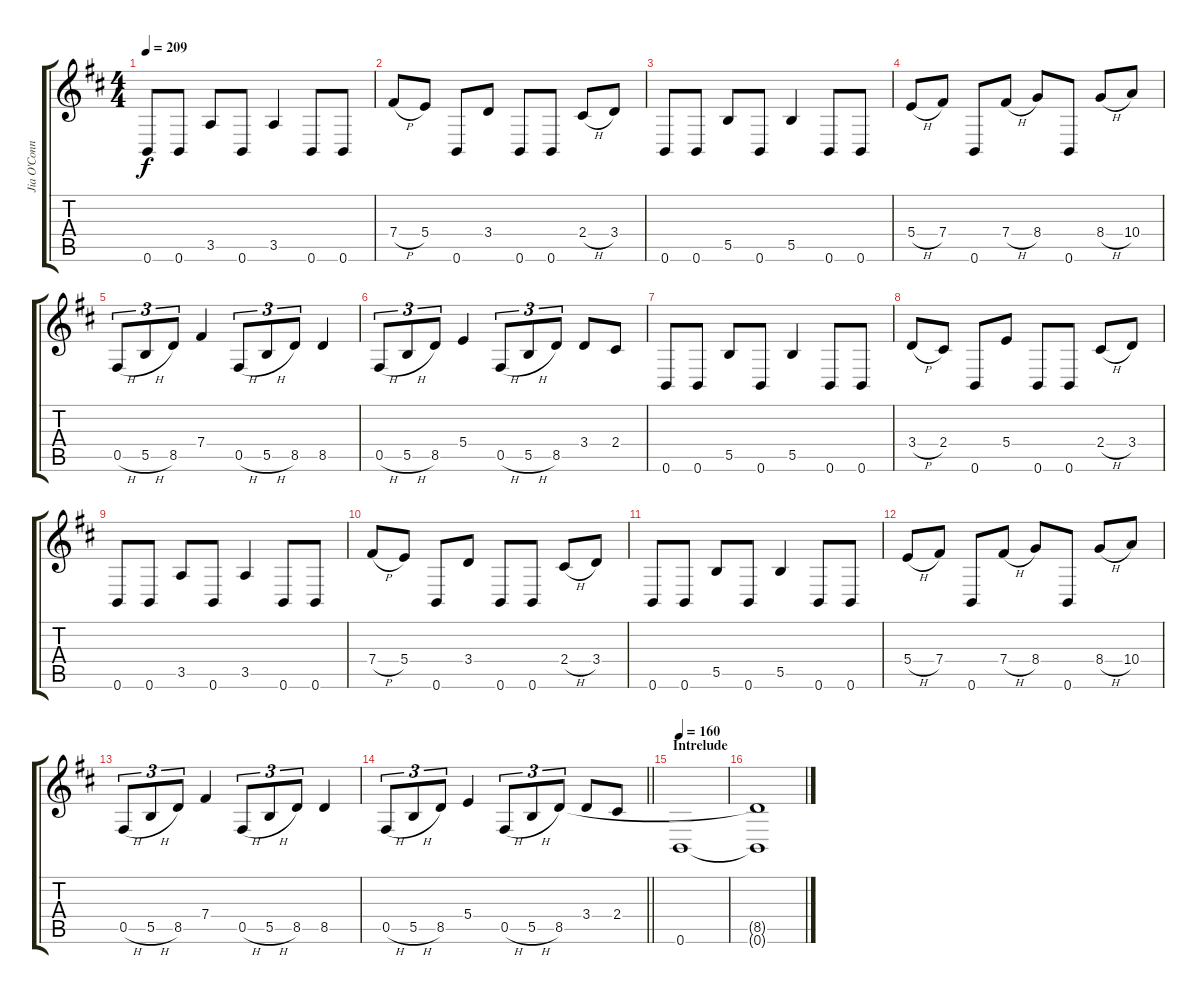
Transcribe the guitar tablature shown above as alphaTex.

\track ("Jia O'Conner" "Jia O'Conn") {instrument electricbasspick}
\staff {score tabs}
\tuning (Db4 Ab3 E3 B2 Gb2 B1) {hide}
\ts (4 4)
\tempo 209
\clef g2
\ks d
0.6.8{dy f} 0.6.8 3.5.8 0.6.8 3.5.4 0.6.8 0.6.8 |
7.4{h}.8 5.4.8 0.6.8 3.4.8 0.6.8 0.6.8 2.4{h}.8 3.4.8 |
0.6.8 0.6.8 5.5.8 0.6.8 5.5.4 0.6.8 0.6.8 |
5.4{h}.8 7.4.8 0.6.8 7.4{h}.8 8.4.8 0.6.8 8.4{h}.8 10.4.8 |
0.5{h}.8{tu (3 2)} 5.5{h}.8{tu (3 2)} 8.5.8{tu (3 2)} 7.4.4 0.5{h}.8{tu (3 2)} 5.5{h}.8{tu (3 2)} 8.5.8{tu (3 2)} 8.5.4 |
0.5{h}.8{tu (3 2)} 5.5{h}.8{tu (3 2)} 8.5.8{tu (3 2)} 5.4.4 0.5{h}.8{tu (3 2)} 5.5{h}.8{tu (3 2)} 8.5.8{tu (3 2)} 3.4.8 2.4.8 |
0.6.8 0.6.8 5.5.8 0.6.8 5.5.4 0.6.8 0.6.8 |
3.4{h}.8 2.4.8 0.6.8 5.4.8 0.6.8 0.6.8 2.4{h}.8 3.4.8 |
0.6.8 0.6.8 3.5.8 0.6.8 3.5.4 0.6.8 0.6.8 |
7.4{h}.8 5.4.8 0.6.8 3.4.8 0.6.8 0.6.8 2.4{h}.8 3.4.8 |
0.6.8 0.6.8 5.5.8 0.6.8 5.5.4 0.6.8 0.6.8 |
5.4{h}.8 7.4.8 0.6.8 7.4{h}.8 8.4.8 0.6.8 8.4{h}.8 10.4.8 |
0.5{h}.8{tu (3 2)} 5.5{h}.8{tu (3 2)} 8.5.8{tu (3 2)} 7.4.4 0.5{h}.8{tu (3 2)} 5.5{h}.8{tu (3 2)} 8.5.8{tu (3 2)} 8.5.4 |
\barLineRight lightlight
0.5{h}.8{tu (3 2)} 5.5{h}.8{tu (3 2)} 8.5.8{tu (3 2)} 5.4.4 0.5{h}.8{tu (3 2)} 5.5{h}.8{tu (3 2)} 8.5.8{tu (3 2)} 3.4.8 2.4.8 |
\section ("" "Intrelude")
\tempo 160
0.6.1 |
(8.5{t} 0.6{t}).1
